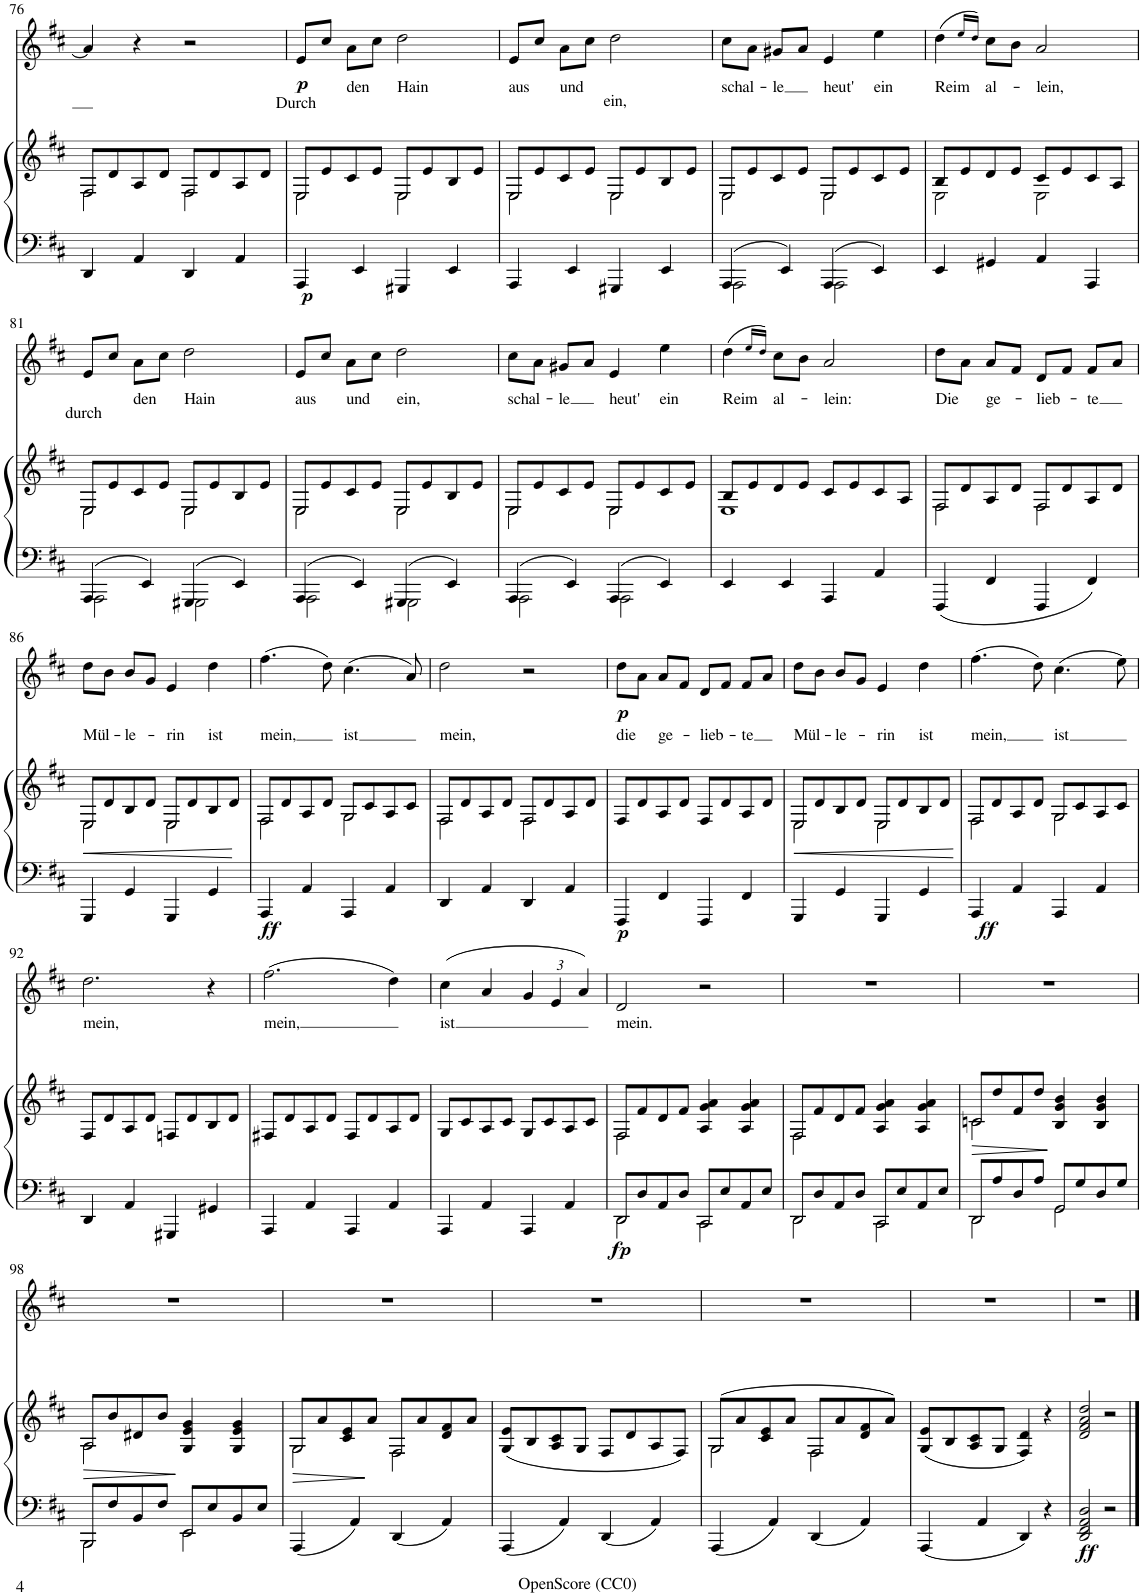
**kern	**kern	**dynam	**kern	**text	**dynam
*part2	*part2	*part2	*part1	*part1	*part1
*staff3	*staff2	*staff2/3	*staff1	*staff1	*staff1
*I"Pianoforte	*	*	*I"Singstimme	*	*
*I'Pno	*	*	*	*	*
!!LO:PB:g=z
*clefF4	*clefG2	*	*clefG2	*	*
*k[f#c#]	*k[f#c#]	*	*k[f#c#]	*	*
*M2/2	*M2/2	*	*M2/2	*	*
*met(c|)	*met(c|)	*	*met(c|)	*	*
=76	=76	=76	=76	=76	=76
!	!LO:N:head=open	!	!	!	!
*	*^	*	*	*	*
4DD/	8F#/L	2F#\	.	4a/]	.	.
.	8d/	.	.	.	.	.
4AA/	8A/	.	.	4r	.	.
.	8d/J	.	.	.	.	.
!	!LO:N:head=open	!	!	!	!	!
4DD/	8F#/L	2F#\	.	2r	.	.
.	8d/	.	.	.	.	.
4AA/	8A/	.	.	.	.	.
.	8d/J	.	.	.	.	.
=77	=77	=77	=77	=77	=77	=77
!	!LO:N:head=open	!	!LO:DY:b=2	!	!LO:LY:b	!LO:DY:b
4AAA/	8E/L	2E\	p	8e/L	Durch	p
.	8e/	.	.	8cc#/J	.	.
!	!	!	!	!	!LO:LY:b	!
4EE/	8c#/	.	.	8a\L	den	.
.	8e/J	.	.	8cc#\J	.	.
!	!LO:N:head=open	!	!	!	!LO:LY:b	!
4GGG#X/	8E/L	2E\	.	2dd\	Hain	.
.	8e/	.	.	.	.	.
4EE/	8B/	.	.	.	.	.
.	8e/J	.	.	.	.	.
=78	=78	=78	=78	=78	=78	=78
!	!LO:N:head=open	!	!	!	!LO:LY:b	!
4AAA/	8E/L	2E\	.	8e/L	aus	.
.	8e/	.	.	8cc#/J	.	.
!	!	!	!	!	!LO:LY:b	!
4EE/	8c#/	.	.	8a\L	und	.
.	8e/J	.	.	8cc#\J	.	.
!	!LO:N:head=open	!	!	!	!LO:LY:b	!
4GGG#X/	8E/L	2E\	.	2dd\	ein,	.
.	8e/	.	.	.	.	.
4EE/	8B/	.	.	.	.	.
.	8e/J	.	.	.	.	.
=79	=79	=79	=79	=79	=79	=79
*^	*	*	*	*	*	*
!	!	!LO:N:head=open	!	!	!	!LO:LY:b	!
4AAA/	2AAA\	8E/L	2E\	.	8cc#\L	schal-	.
.	.	8e/	.	.	8a\J	.	.
!	!	!	!	!	!	!LO:LY:b	!
4EE/	.	8c#/	.	.	8g#X/L	-le	.
.	.	8e/J	.	.	8a/J	.	.
!	!	!LO:N:head=open	!	!	!	!LO:LY:b	!
4AAA/	2AAA\	8E/L	2E\	.	4e/	heut'	.
.	.	8e/	.	.	.	.	.
!	!	!	!	!	!	!LO:LY:b	!
4EE/	.	8c#/	.	.	4ee\	ein	.
.	.	8e/J	.	.	.	.	.
*v	*v	*	*	*	*	*	*
=80	=80	=80	=80	=80	=80	=80
!	!	!	!	!	!LO:LY:b	!
4EE/	8B/L	2E\	.	(4dd\	Reim	.
.	8e/	.	.	.	.	.
.	.	.	.	16qee/LL	.	.
.	.	.	.	16qdd/JJ)	.	.
!	!	!	!	!	!LO:LY:b	!
4GG#X/	8d/	.	.	8cc#\L	al-	.
.	8e/J	.	.	8b\J	.	.
!	!	!	!	!	!LO:LY:b	!
4AA/	8c#/L	2E\	.	2a/	-lein,	.
.	8e/	.	.	.	.	.
4AAA/	8c#/	.	.	.	.	.
.	8A/J	.	.	.	.	.
!!LO:LB:g=z
=81	=81	=81	=81	=81	=81	=81
*^	*	*	*	*	*	*
!	!	!LO:N:head=open	!	!	!	!LO:LY:b	!
4AAA/	2AAA\	8E/L	2E\	.	8e/L	durch	.
.	.	8e/	.	.	8cc#/J	.	.
!	!	!	!	!	!	!LO:LY:b	!
4EE/	.	8c#/	.	.	8a\L	den	.
.	.	8e/J	.	.	8cc#\J	.	.
!	!	!LO:N:head=open	!	!	!	!LO:LY:b	!
4GGG#X/	2GGG#\	8E/L	2E\	.	2dd\	Hain	.
.	.	8e/	.	.	.	.	.
4EE/	.	8B/	.	.	.	.	.
.	.	8e/J	.	.	.	.	.
=82	=82	=82	=82	=82	=82	=82	=82
!	!	!LO:N:head=open	!	!	!	!LO:LY:b	!
4AAA/	2AAA\	8E/L	2E\	.	8e/L	aus	.
.	.	8e/	.	.	8cc#/J	.	.
!	!	!	!	!	!	!LO:LY:b	!
4EE/	.	8c#/	.	.	8a\L	und	.
.	.	8e/J	.	.	8cc#\J	.	.
!	!	!LO:N:head=open	!	!	!	!LO:LY:b	!
4GGG#X/	2GGG#\	8E/L	2E\	.	2dd\	ein,	.
.	.	8e/	.	.	.	.	.
4EE/	.	8B/	.	.	.	.	.
.	.	8e/J	.	.	.	.	.
=83	=83	=83	=83	=83	=83	=83	=83
!	!	!LO:N:head=open	!	!	!	!LO:LY:b	!
4AAA/	2AAA\	8E/L	2E\	.	8cc#\L	schal-	.
.	.	8e/	.	.	8a\J	.	.
!	!	!	!	!	!	!LO:LY:b	!
4EE/	.	8c#/	.	.	8g#X/L	-le	.
.	.	8e/J	.	.	8a/J	.	.
!	!	!LO:N:head=open	!	!	!	!LO:LY:b	!
4AAA/	2AAA\	8E/L	2E\	.	4e/	heut'	.
.	.	8e/	.	.	.	.	.
!	!	!	!	!	!	!LO:LY:b	!
4EE/	.	8c#/	.	.	4ee\	ein	.
.	.	8e/J	.	.	.	.	.
*v	*v	*	*	*	*	*	*
=84	=84	=84	=84	=84	=84	=84
!	!	!	!	!	!LO:LY:b	!
4EE/	8B/L	1E	.	(4dd\	Reim	.
.	8e/	.	.	.	.	.
.	.	.	.	16qee/LL	.	.
.	.	.	.	16qdd/JJ)	.	.
!	!	!	!	!	!LO:LY:b	!
4EE/	8d/	.	.	8cc#\L	al-	.
.	8e/J	.	.	8b\J	.	.
!	!	!	!	!	!LO:LY:b	!
4AAA/	8c#/L	.	.	2a/	-lein:	.
.	8e/	.	.	.	.	.
4AA/	8c#/	.	.	.	.	.
.	8A/J	.	.	.	.	.
=85	=85	=85	=85	=85	=85	=85
!	!LO:N:head=open	!	!	!	!LO:LY:b	!
4FFF#/	8F#/L	2F#\	.	8dd\L	Die	.
.	8d/	.	.	8a\J	.	.
!	!	!	!	!	!LO:LY:b	!
4FF#/	8A/	.	.	8a/L	ge-	.
.	8d/J	.	.	8f#/J	.	.
!	!LO:N:head=open	!	!	!	!LO:LY:b	!
4FFF#/	8F#/L	2F#\	.	8d/L	lieb-	.
.	8d/	.	.	8f#/J	.	.
!	!	!	!	!	!LO:LY:b	!
4FF#/	8A/	.	.	8f#/L	-te	.
.	8d/J	.	.	8a/J	.	.
!!LO:LB:g=z
=86	=86	=86	=86	=86	=86	=86
!	!LO:N:head=open	!	!LO:HP:b	!	!LO:LY:b	!
4GGG/	8E/L	2E\	<	8dd\L	Mül-	.
.	8d/	.	.	8b\J	.	.
!	!	!	!	!	!LO:LY:b	!
4GG/	8B/	.	.	8b/L	-le-	.
.	8d/J	.	.	8g/J	.	.
!	!LO:N:head=open	!	!	!	!LO:LY:b	!
4GGG/	8E/L	2E\	.	4e/	-rin	.
.	8d/	.	.	.	.	.
!	!	!	!	!	!LO:LY:b	!
4GG/	8B/	.	.	4dd\	ist	.
.	8d/J	.	.	.	.	.
*	*v	*v	*	*	*	*
.	.	[	.	.	.
=87	=87	=87	=87	=87	=87
!	!LO:N:head=open	!LO:DY:b=2	!	!LO:LY:b	!
*	*^	*	*	*	*
4AAA/	8F#/L	2F#\	ff	(4.ff#\	mein,	.
.	8d/	.	.	.	.	.
4AA/	8A/	.	.	.	.	.
.	8d/J	.	.	8dd\)	.	.
!	!LO:N:head=open	!	!	!	!LO:LY:b	!
4AAA/	8G/L	2G\	.	(4.cc#\	ist	.
.	8c#/	.	.	.	.	.
4AA/	8A/	.	.	.	.	.
.	8c#/J	.	.	8a/)	.	.
=88	=88	=88	=88	=88	=88	=88
!	!LO:N:head=open	!	!	!	!LO:LY:b	!
4DD/	8F#/L	2F#\	.	2dd\	mein,	.
.	8d/	.	.	.	.	.
4AA/	8A/	.	.	.	.	.
.	8d/J	.	.	.	.	.
!	!LO:N:head=open	!	!	!	!	!
4DD/	8F#/L	2F#\	.	2r	.	.
.	8d/	.	.	.	.	.
4AA/	8A/	.	.	.	.	.
.	8d/J	.	.	.	.	.
*	*v	*v	*	*	*	*
=89	=89	=89	=89	=89	=89
!	!	!LO:DY:b=2	!	!LO:LY:b	!LO:DY:b
4FFF#/	8F#/L	p	8dd\L	die	p
.	8d/	.	8a\J	.	.
!	!	!	!	!LO:LY:b	!
4FF#/	8A/	.	8a/L	ge-	.
.	8d/J	.	8f#/J	.	.
!	!	!	!	!LO:LY:b	!
4FFF#/	8F#/L	.	8d/L	-lieb-	.
.	8d/	.	8f#/J	.	.
!	!	!	!	!LO:LY:b	!
4FF#/	8A/	.	8f#/L	-te	.
.	8d/J	.	8a/J	.	.
=90	=90	=90	=90	=90	=90
!	!LO:N:head=open	!LO:HP:b	!	!LO:LY:b	!
*	*^	*	*	*	*
4GGG/	8E/L	2E\	<	8dd\L	Mül-	.
.	8d/	.	.	8b\J	.	.
!	!	!	!	!	!LO:LY:b	!
4GG/	8B/	.	.	8b/L	-le-	.
.	8d/J	.	.	8g/J	.	.
!	!LO:N:head=open	!	!	!	!LO:LY:b	!
4GGG/	8E/L	2E\	.	4e/	-rin	.
.	8d/	.	.	.	.	.
!	!	!	!	!	!LO:LY:b	!
4GG/	8B/	.	.	4dd\	ist	.
.	8d/J	.	.	.	.	.
*	*v	*v	*	*	*	*
.	.	[	.	.	.
=91	=91	=91	=91	=91	=91
!	!LO:N:head=open	!LO:DY:b=2	!	!LO:LY:b	!
*	*^	*	*	*	*
4AAA/	8F#/L	2F#\	ff	(4.ff#\	mein,	.
.	8d/	.	.	.	.	.
4AA/	8A/	.	.	.	.	.
.	8d/J	.	.	8dd\)	.	.
!	!LO:N:head=open	!	!	!	!LO:LY:b	!
4AAA/	8G/L	2G\	.	(4.cc#\	ist	.
.	8c#/	.	.	.	.	.
4AA/	8A/	.	.	.	.	.
.	8c#/J	.	.	8ee\)	.	.
*	*v	*v	*	*	*	*
!!LO:LB:g=z
=92	=92	=92	=92	=92	=92
!	!	!	!	!LO:LY:b	!
4DD/	8F#/L	.	2.dd\	mein,	.
.	8d/	.	.	.	.
4AA/	8A/	.	.	.	.
.	8d/J	.	.	.	.
4GGG#X/	8Fn/L	.	.	.	.
.	8d/	.	.	.	.
4GG#X/	8B/	.	4r	.	.
.	8d/J	.	.	.	.
=93	=93	=93	=93	=93	=93
!	!	!	!	!LO:LY:b	!
4AAA/	8F#X/L	.	(2.ff#\	mein,	.
.	8d/	.	.	.	.
4AA/	8A/	.	.	.	.
.	8d/J	.	.	.	.
4AAA/	8F#/L	.	.	.	.
.	8d/	.	.	.	.
4AA/	8A/	.	4dd\)	.	.
.	8d/J	.	.	.	.
=94	=94	=94	=94	=94	=94
!	!	!	!	!LO:LY:b	!
4AAA/	8G/L	.	(4cc#\	ist	.
.	8c#/	.	.	.	.
4AA/	8A/	.	4a/	.	.
.	8c#/J	.	.	.	.
*	*	*	*Xbrackettup	*	*
4AAA/	8G/L	.	6g/	.	.
.	8c#/	.	.	.	.
.	.	.	6e/	.	.
4AA/	8A/	.	.	.	.
.	.	.	6a/)	.	.
.	8c#/J	.	.	.	.
=95	=95	=95	=95	=95	=95
!LO:N:head=open	!LO:N:head=open	!LO:DY:b=2	!	!LO:LY:b	!
*^	*^	*	*	*	*
8DD/L	2DD\	8F#/L	2F#\	fp	2d;</	mein.	.
8D/	.	8f#/	.	.	.	.	.
8AA/	.	8d/	.	.	.	.	.
8D/J	.	8f#/J	.	.	.	.	.
!LO:N:head=open	!	!	!	!	!	!	!
8CC#/L	2CC#\	4A/ 4g/ 4a/	2ryy	.	2r	.	.
8E/	.	.	.	.	.	.	.
8AA/	.	4A/ 4g/ 4a/	.	.	.	.	.
8E/J	.	.	.	.	.	.	.
=96	=96	=96	=96	=96	=96	=96	=96
!LO:N:head=open	!	!LO:N:head=open	!	!	!	!	!
8DD/L	2DD\	8F#/L	2F#\	.	1r	.	.
8D/	.	8f#/	.	.	.	.	.
8AA/	.	8d/	.	.	.	.	.
8D/J	.	8f#/J	.	.	.	.	.
!LO:N:head=open	!	!	!	!	!	!	!
8CC#/L	2CC#\	4A/ 4g/ 4a/	2ryy	.	.	.	.
8E/	.	.	.	.	.	.	.
8AA/	.	4A/ 4g/ 4a/	.	.	.	.	.
8E/J	.	.	.	.	.	.	.
=97	=97	=97	=97	=97	=97	=97	=97
!LO:N:head=open	!	!LO:N:head=open	!	!LO:HP:b	!	!	!
8DD/L	2DD\	8cn/L	2c\	>	1r	.	.
8A/	.	8dd/	.	.	.	.	.
8D/	.	8f#/	.	.	.	.	.
8A/J	.	8dd/J	.	.	.	.	.
!LO:N:head=open	!	!	!	!	!	!	!
8GG/L	2GG\	4B/ 4g/ 4b/	2ryy	]	.	.	.
8G/	.	.	.	.	.	.	.
8D/	.	4B/ 4g/ 4b/	.	.	.	.	.
8G/J	.	.	.	.	.	.	.
!!LO:LB:g=z
=98	=98	=98	=98	=98	=98	=98	=98
!LO:N:head=open	!	!LO:N:head=open	!	!LO:HP:b	!	!	!
8BBB/L	2BBB\	8A/L	2A\	>	1r	.	.
8F#/	.	8b/	.	.	.	.	.
8BB/	.	8d#X/	.	.	.	.	.
8F#/J	.	8b/J	.	.	.	.	.
!LO:N:head=open	!	!	!	!	!	!	!
8EE/L	2EE\	4G/ 4e/ 4g/	2ryy	]	.	.	.
8E/	.	.	.	.	.	.	.
8BB/	.	4G/ 4e/ 4g/	.	.	.	.	.
8E/J	.	.	.	.	.	.	.
*v	*v	*	*	*	*	*	*
=99	=99	=99	=99	=99	=99	=99
!	!LO:N:head=open	!	!LO:HP:b	!	!	!
4AAA/	8G/L	2G\	>	1r	.	.
.	8a/	.	.	.	.	.
4AA/	8c#/ 8e/	.	.	.	.	.
.	8a/J	.	.	.	.	.
!	!LO:N:head=open	!	!	!	!	!
4DD/	8F#/L	2F#\	]	.	.	.
.	8a/	.	.	.	.	.
4AA/	8d/ 8f#/	.	.	.	.	.
.	8a/J	.	.	.	.	.
*	*v	*v	*	*	*	*
=100	=100	=100	=100	=100	=100
4AAA/	(8G/ 8e/L	.	1r	.	.
.	8B/	.	.	.	.
4AA/	8A/ 8c#/	.	.	.	.
.	8G/J	.	.	.	.
4DD/	8F#/L	.	.	.	.
.	8d/	.	.	.	.
4AA/	8A/	.	.	.	.
.	8F#/J)	.	.	.	.
=101	=101	=101	=101	=101	=101
!	!LO:N:head=open	!	!	!	!
*	*^	*	*	*	*
4AAA/	(8G/L	2G\	.	1r	.	.
.	8a/	.	.	.	.	.
4AA/	8c#/ 8e/	.	.	.	.	.
.	8a/J	.	.	.	.	.
!	!LO:N:head=open	!	!	!	!	!
4DD/	8F#/L	2F#\	.	.	.	.
.	8a/	.	.	.	.	.
4AA/	8d/ 8f#/	.	.	.	.	.
.	8a/J)	.	.	.	.	.
*	*v	*v	*	*	*	*
=102	=102	=102	=102	=102	=102
4AAA/	(8G/ 8e/L	.	1r	.	.
.	8B/	.	.	.	.
4AA/	8A/ 8c#/	.	.	.	.
.	8G/J	.	.	.	.
4DD/	4F#/ 4d/)	.	.	.	.
4r	4r	.	.	.	.
=103	=103	=103	=103	=103	=103
!	!	!LO:DY:b=2	!	!	!
2DD/ 2FF#/ 2AA/ 2D/	2d/ 2f#/ 2a/ 2dd/	ff	1r	.	.
2r	2r	.	.	.	.
==	==	==	==	==	==
*-	*-	*-	*-	*-	*-
